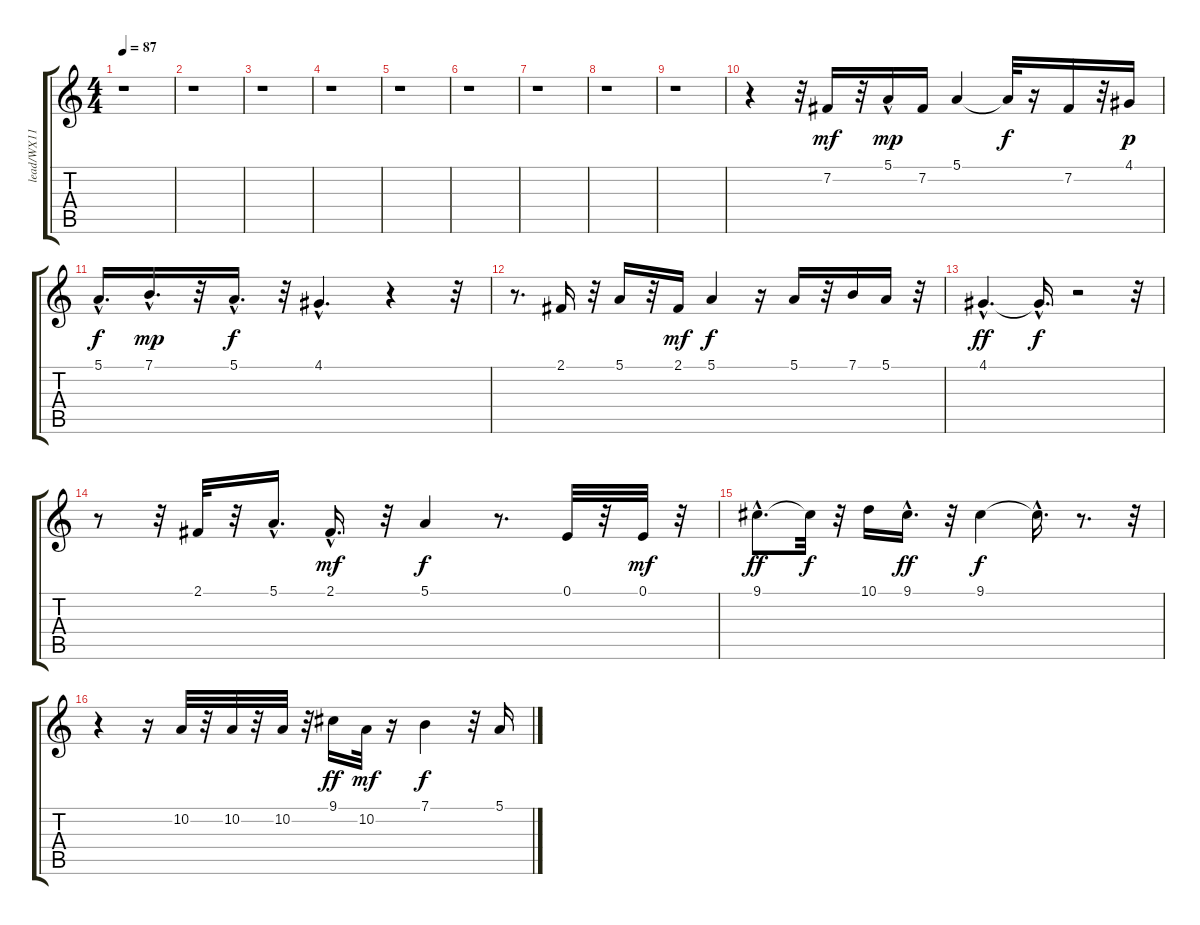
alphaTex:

\track ("lead/WX11" "lead/WX11") {instrument voiceoohs}
\staff {score tabs}
\tuning (E4 B3 G3 D3 A2 E2) {hide}
\ts (4 4)
\tempo 87
\clef g2
\ks c
r.1{dy mf instrument voiceoohs} |
r.1 |
r.1 |
r.1 |
r.1 |
r.1 |
r.1 |
r.1 |
r.1 |
r.4 r.32 7.2.16 r.32 5.1{hac}.16{dy mp} 7.2.16 5.1.4 5.1{t}.32{dy f} r.16 7.2.16 r.32 4.1.16{dy p} |
5.1{hac}.16{d dy f} 7.1{hac}.16{d dy mp} r.32 5.1{hac}.16{d dy f} r.32 4.1{hac}.4{d} r.4 r.32 |
r.8{d} 2.1.16 r.32 5.1.16 r.32 2.1.16{dy mf} 5.1.4{dy f} r.16 5.1.16 r.32 7.1.16 5.1.16 r.32 |
4.1{hac}.4{d dy ff} 4.1{hac t}.16{d dy f} r.2 r.32 |
r.8 r.32 2.1.32 r.32 5.1{hac}.16{d} 2.1{hac}.16{d dy mf} r.32 5.1.4{dy f} r.8{d} 0.1.32 r.32 0.1.32{dy mf} r.32 |
9.1{hac}.8{d dy ff} 9.1{t}.32{dy f} r.32 10.1.16 9.1{hac}.16{d dy ff} r.32 9.1.4{dy f} 9.1{hac t}.16{d} r.8{d} r.32 |
r.4 r.16 10.2.32 r.32 10.2.32 r.32 10.2.32 r.32 9.1.16{dy ff} 10.2.32{dy mf} r.16 7.1.4{dy f} r.32 5.1.16
